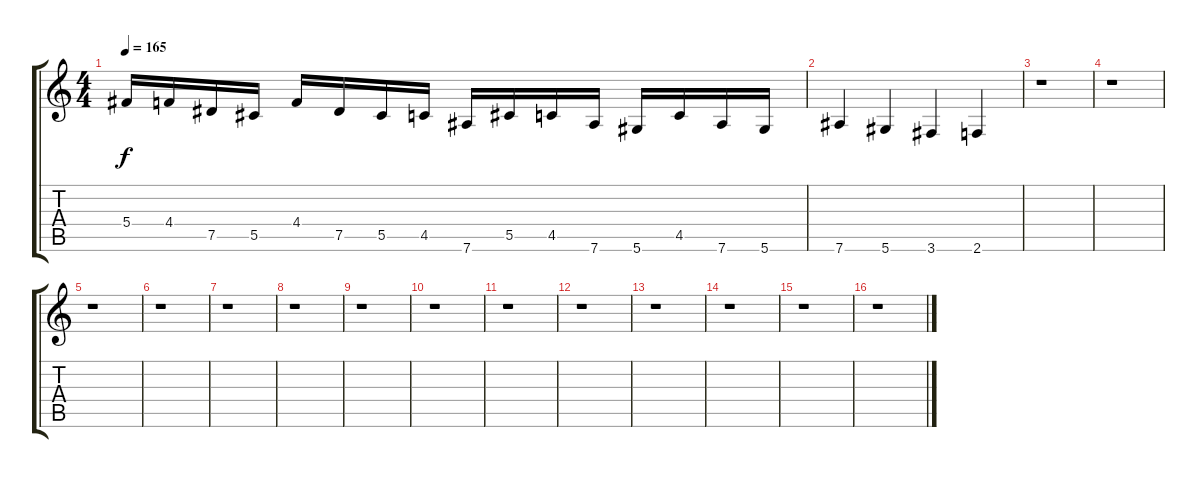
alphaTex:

\track "" {instrument overdrivenguitar}
\staff {score tabs}
\tuning (Eb4 Bb3 Gb3 Db3 Ab2 Eb2) {hide}
\ts (4 4)
\tempo 165
\clef g2
\ks c
5.4.16{dy f} 4.4.16 7.5.16 5.5.16 4.4.16 7.5.16 5.5.16 4.5.16 7.6.16 5.5.16 4.5.16 7.6.16 5.6.16 4.5.16 7.6.16 5.6.16 |
7.6.4 5.6.4 3.6.4 2.6.4 |
r.1 |
r.1 |
r.1 |
r.1 |
r.1 |
r.1 |
r.1 |
r.1 |
r.1 |
r.1 |
r.1 |
r.1 |
r.1 |
r.1
